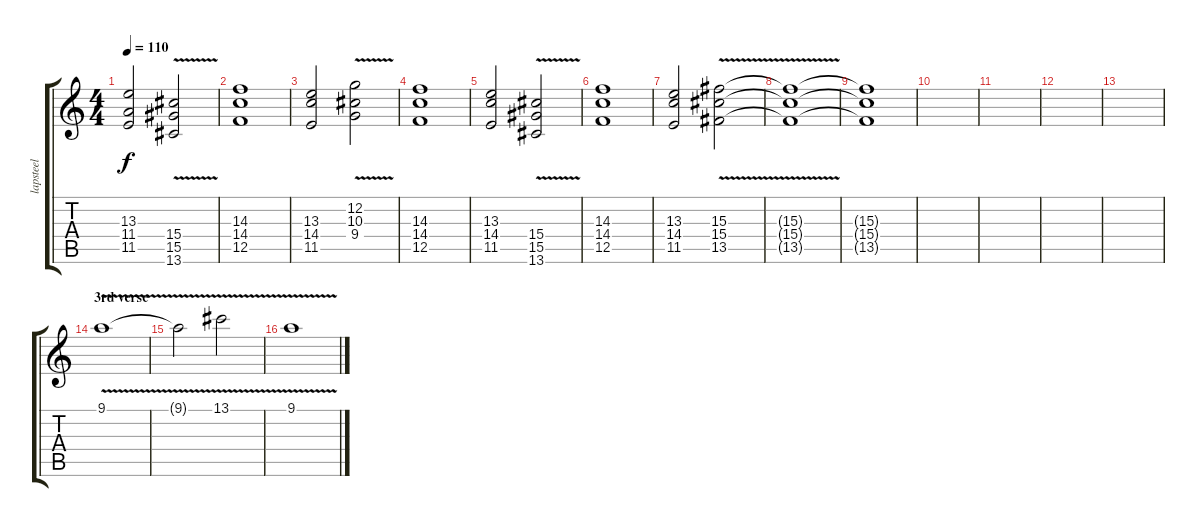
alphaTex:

\track ("lapsteel" "lapsteel") {instrument distortionguitar}
\staff {score tabs}
\tuning (C4 G3 Eb3 Bb2 F2 C2) {hide}
\ts (4 4)
\tempo 110
\clef g2
\ks c
(13.3 11.4 11.5).2{dy f} (15.4{v} 15.5{v} 13.6{v}).2 |
(14.3 14.4 12.5).1 |
(13.3 14.4 11.5).2 (12.2{v} 10.3{v} 9.4{v}).2 |
(14.3 14.4 12.5).1 |
(13.3 14.4 11.5).2 (15.4{v} 15.5{v} 13.6{v}).2 |
(14.3 14.4 12.5).1 |
(13.3 14.4 11.5).2 (15.3{v} 15.4{v} 13.5{v}).2 |
(15.3{t} 15.4{t} 13.5{t}).1 |
(15.3{t} 15.4{t} 13.5{t}).1 |
\section ("" "")
|
|
|
|
\section ("" "3rd verse")
9.1{v}.1{instrument distortionguitar} |
9.1{t}.2 13.1{v}.2 |
9.1{v}.1
